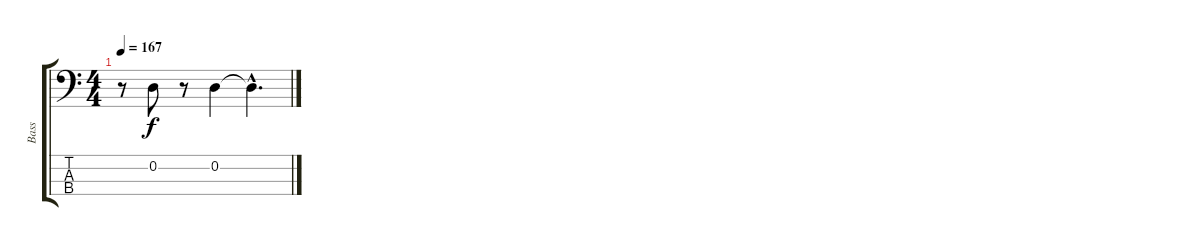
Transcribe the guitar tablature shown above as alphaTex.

\track ("Bass" "Bass") {instrument slapbass2}
\staff {score tabs}
\tuning (G2 D2 A1 E1) {hide}
\ts (4 4)
\tempo 167
\clef f4
\ks c
r.8{dy f} 0.2.8 r.8 0.2.4 0.2{hac t}.4{d}
